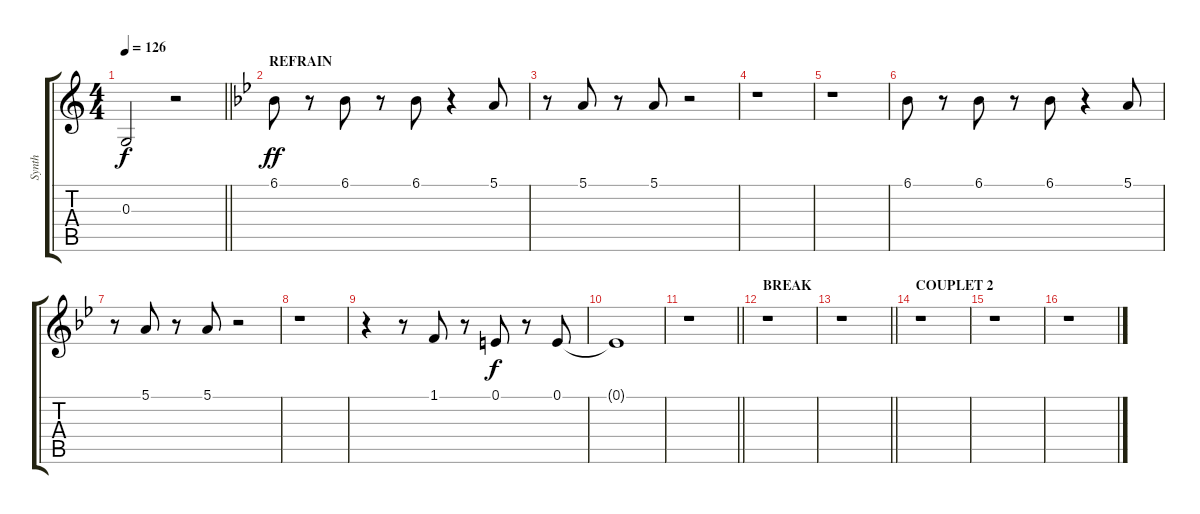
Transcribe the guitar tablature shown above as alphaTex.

\track ("Synth" "Synth") {instrument lead3calliope}
\staff {score tabs}
\tuning (E4 B3 G3 D3 A2 E2) {hide}
\ts (4 4)
\tempo 126
\clef g2
\barLineRight lightlight
\ks c
0.3{t}.2{dy f} r.2 |
\section ("" "REFRAIN")
\ks bb
6.1.8{dy ff} r.8 6.1.8 r.8 6.1.8 r.4 5.1.8 |
r.8 5.1.8 r.8 5.1.8 r.2 |
r.1 |
r.1 |
6.1.8 r.8 6.1.8 r.8 6.1.8 r.4 5.1.8 |
r.8 5.1.8 r.8 5.1.8 r.2 |
r.1 |
r.4 r.8 1.1.8 r.8 0.1.8{dy f} r.8 0.1.8 |
0.1{t}.1 |
\barLineRight lightlight
r.1 |
\section ("" "BREAK")
r.1 |
\barLineRight lightlight
r.1 |
\section ("" "COUPLET 2")
r.1 |
r.1 |
r.1
